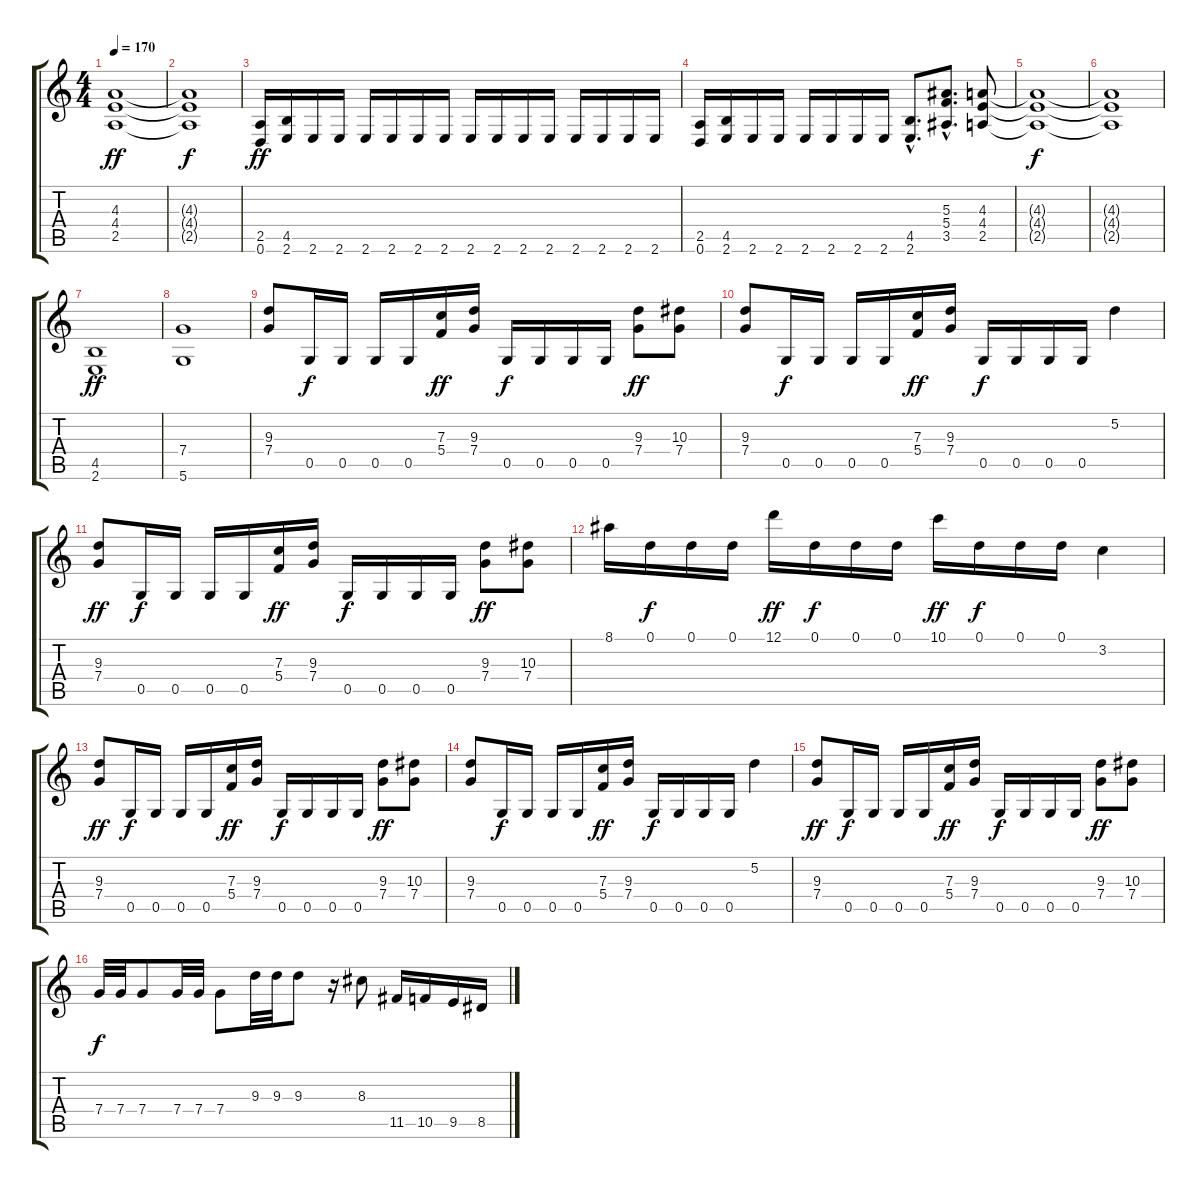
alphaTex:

\track "" {instrument overdrivenguitar}
\staff {score tabs}
\tuning (D4 A3 F3 C3 G2 D2) {hide}
\ts (4 4)
\tempo 170
\clef g2
\ks c
(4.3 4.4 2.5).1{dy ff} |
(4.3{t} 4.4{t} 2.5{t}).1{dy f} |
(2.5 0.6).16{dy ff} (4.5 2.6).16 2.6.16 2.6.16 2.6.16 2.6.16 2.6.16 2.6.16 2.6.16 2.6.16 2.6.16 2.6.16 2.6.16 2.6.16 2.6.16 2.6.16 |
(2.5 0.6).16 (4.5 2.6).16 2.6.16 2.6.16 2.6.16 2.6.16 2.6.16 2.6.16 (4.5{hac} 2.6{hac}).8{d} (5.3{hac} 5.4{hac} 3.5{hac}).8{d} (4.3 4.4 2.5).8 |
(4.3{t} 4.4{t} 2.5{t}).1{dy f} |
(4.3{t} 4.4{t} 2.5{t}).1 |
(4.5 2.6).1{dy ff} |
(7.4 5.6).1 |
(9.3 7.4).8 0.5.16{dy f} 0.5.16 0.5.16 0.5.16 (7.3 5.4).16{dy ff} (9.3 7.4).16 0.5.16{dy f} 0.5.16 0.5.16 0.5.16 (9.3 7.4).8{dy ff} (10.3 7.4).8 |
(9.3 7.4).8 0.5.16{dy f} 0.5.16 0.5.16 0.5.16 (7.3 5.4).16{dy ff} (9.3 7.4).16 0.5.16{dy f} 0.5.16 0.5.16 0.5.16 5.2.4 |
(9.3 7.4).8{dy ff} 0.5.16{dy f} 0.5.16 0.5.16 0.5.16 (7.3 5.4).16{dy ff} (9.3 7.4).16 0.5.16{dy f} 0.5.16 0.5.16 0.5.16 (9.3 7.4).8{dy ff} (10.3 7.4).8 |
8.1.16 0.1.16{dy f} 0.1.16 0.1.16 12.1.16{dy ff} 0.1.16{dy f} 0.1.16 0.1.16 10.1.16{dy ff} 0.1.16{dy f} 0.1.16 0.1.16 3.2.4 |
(9.3 7.4).8{dy ff} 0.5.16{dy f} 0.5.16 0.5.16 0.5.16 (7.3 5.4).16{dy ff} (9.3 7.4).16 0.5.16{dy f} 0.5.16 0.5.16 0.5.16 (9.3 7.4).8{dy ff} (10.3 7.4).8 |
(9.3 7.4).8 0.5.16{dy f} 0.5.16 0.5.16 0.5.16 (7.3 5.4).16{dy ff} (9.3 7.4).16 0.5.16{dy f} 0.5.16 0.5.16 0.5.16 5.2.4 |
(9.3 7.4).8{dy ff} 0.5.16{dy f} 0.5.16 0.5.16 0.5.16 (7.3 5.4).16{dy ff} (9.3 7.4).16 0.5.16{dy f} 0.5.16 0.5.16 0.5.16 (9.3 7.4).8{dy ff} (10.3 7.4).8 |
7.4.32{dy f} 7.4.32 7.4.8 7.4.32 7.4.32 7.4.8 9.3.32 9.3.32 9.3.8 r.16 8.3.8 11.5.16 10.5.16 9.5.16 8.5.16
